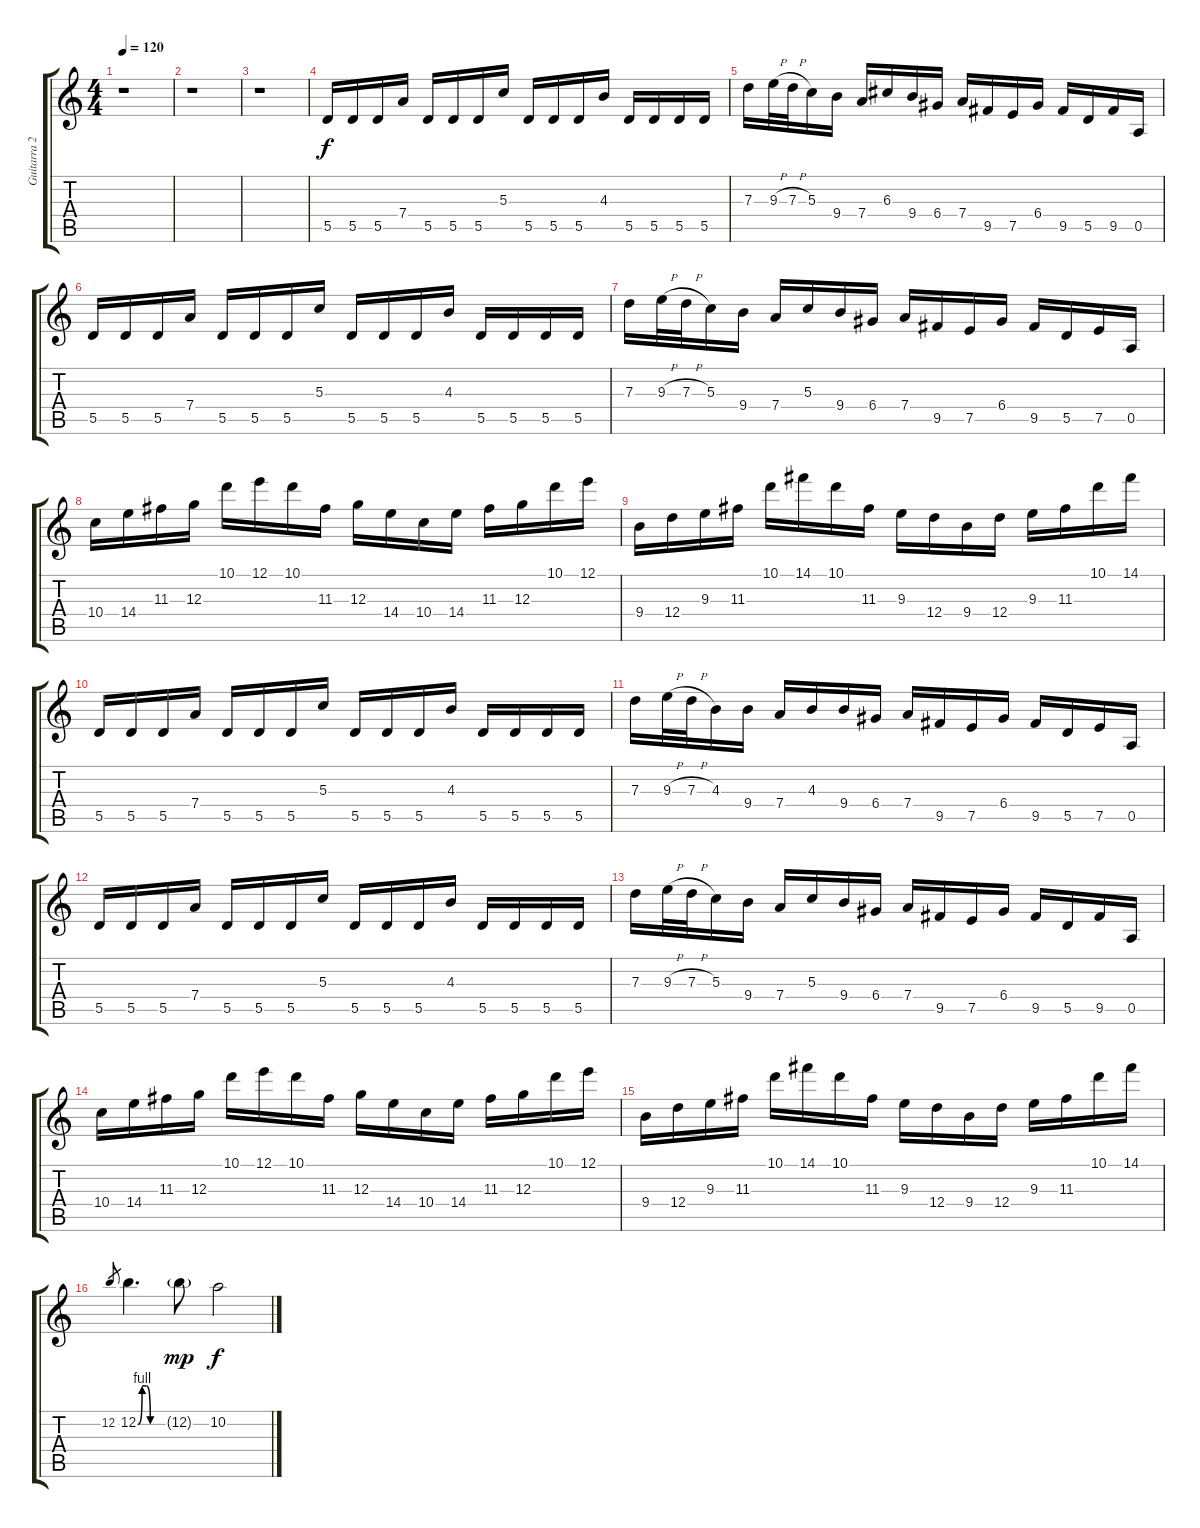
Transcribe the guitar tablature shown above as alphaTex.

\track ("Guitarra 2" "Guitarra 2") {instrument overdrivenguitar}
\staff {score tabs}
\tuning (E4 B3 G3 D3 A2 E2) {hide}
\ts (4 4)
\tempo 120
\clef g2
\ks c
r.1{dy f} |
r.1 |
r.1 |
5.5.16 5.5.16 5.5.16 7.4.16 5.5.16 5.5.16 5.5.16 5.3.16 5.5.16 5.5.16 5.5.16 4.3.16 5.5.16 5.5.16 5.5.16 5.5.16 |
7.3.16 9.3{h}.32 7.3{h}.32 5.3.16 9.4.16 7.4.16 6.3.16 9.4.16 6.4.16 7.4.16 9.5.16 7.5.16 6.4.16 9.5.16 5.5.16 9.5.16 0.5.16 |
5.5.16 5.5.16 5.5.16 7.4.16 5.5.16 5.5.16 5.5.16 5.3.16 5.5.16 5.5.16 5.5.16 4.3.16 5.5.16 5.5.16 5.5.16 5.5.16 |
7.3.16 9.3{h}.32 7.3{h}.32 5.3.16 9.4.16 7.4.16 5.3.16 9.4.16 6.4.16 7.4.16 9.5.16 7.5.16 6.4.16 9.5.16 5.5.16 7.5.16 0.5.16 |
10.4.16 14.4.16 11.3.16 12.3.16 10.1.16 12.1.16 10.1.16 11.3.16 12.3.16 14.4.16 10.4.16 14.4.16 11.3.16 12.3.16 10.1.16 12.1.16 |
9.4.16 12.4.16 9.3.16 11.3.16 10.1.16 14.1.16 10.1.16 11.3.16 9.3.16 12.4.16 9.4.16 12.4.16 9.3.16 11.3.16 10.1.16 14.1.16 |
5.5.16 5.5.16 5.5.16 7.4.16 5.5.16 5.5.16 5.5.16 5.3.16 5.5.16 5.5.16 5.5.16 4.3.16 5.5.16 5.5.16 5.5.16 5.5.16 |
7.3.16 9.3{h}.32 7.3{h}.32 4.3.16 9.4.16 7.4.16 4.3.16 9.4.16 6.4.16 7.4.16 9.5.16 7.5.16 6.4.16 9.5.16 5.5.16 7.5.16 0.5.16 |
5.5.16 5.5.16 5.5.16 7.4.16 5.5.16 5.5.16 5.5.16 5.3.16 5.5.16 5.5.16 5.5.16 4.3.16 5.5.16 5.5.16 5.5.16 5.5.16 |
7.3.16 9.3{h}.32 7.3{h}.32 5.3.16 9.4.16 7.4.16 5.3.16 9.4.16 6.4.16 7.4.16 9.5.16 7.5.16 6.4.16 9.5.16 5.5.16 9.5.16 0.5.16 |
10.4.16 14.4.16 11.3.16 12.3.16 10.1.16 12.1.16 10.1.16 11.3.16 12.3.16 14.4.16 10.4.16 14.4.16 11.3.16 12.3.16 10.1.16 12.1.16 |
9.4.16 12.4.16 9.3.16 11.3.16 10.1.16 14.1.16 10.1.16 11.3.16 9.3.16 12.4.16 9.4.16 12.4.16 9.3.16 11.3.16 10.1.16 14.1.16 |
12.2.8{gr} 12.2{be (custom 0 0 10 4 20 4 30 0 60 0)}.4{d} 12.2{g}.8{dy mp} 10.2.2{dy f}
